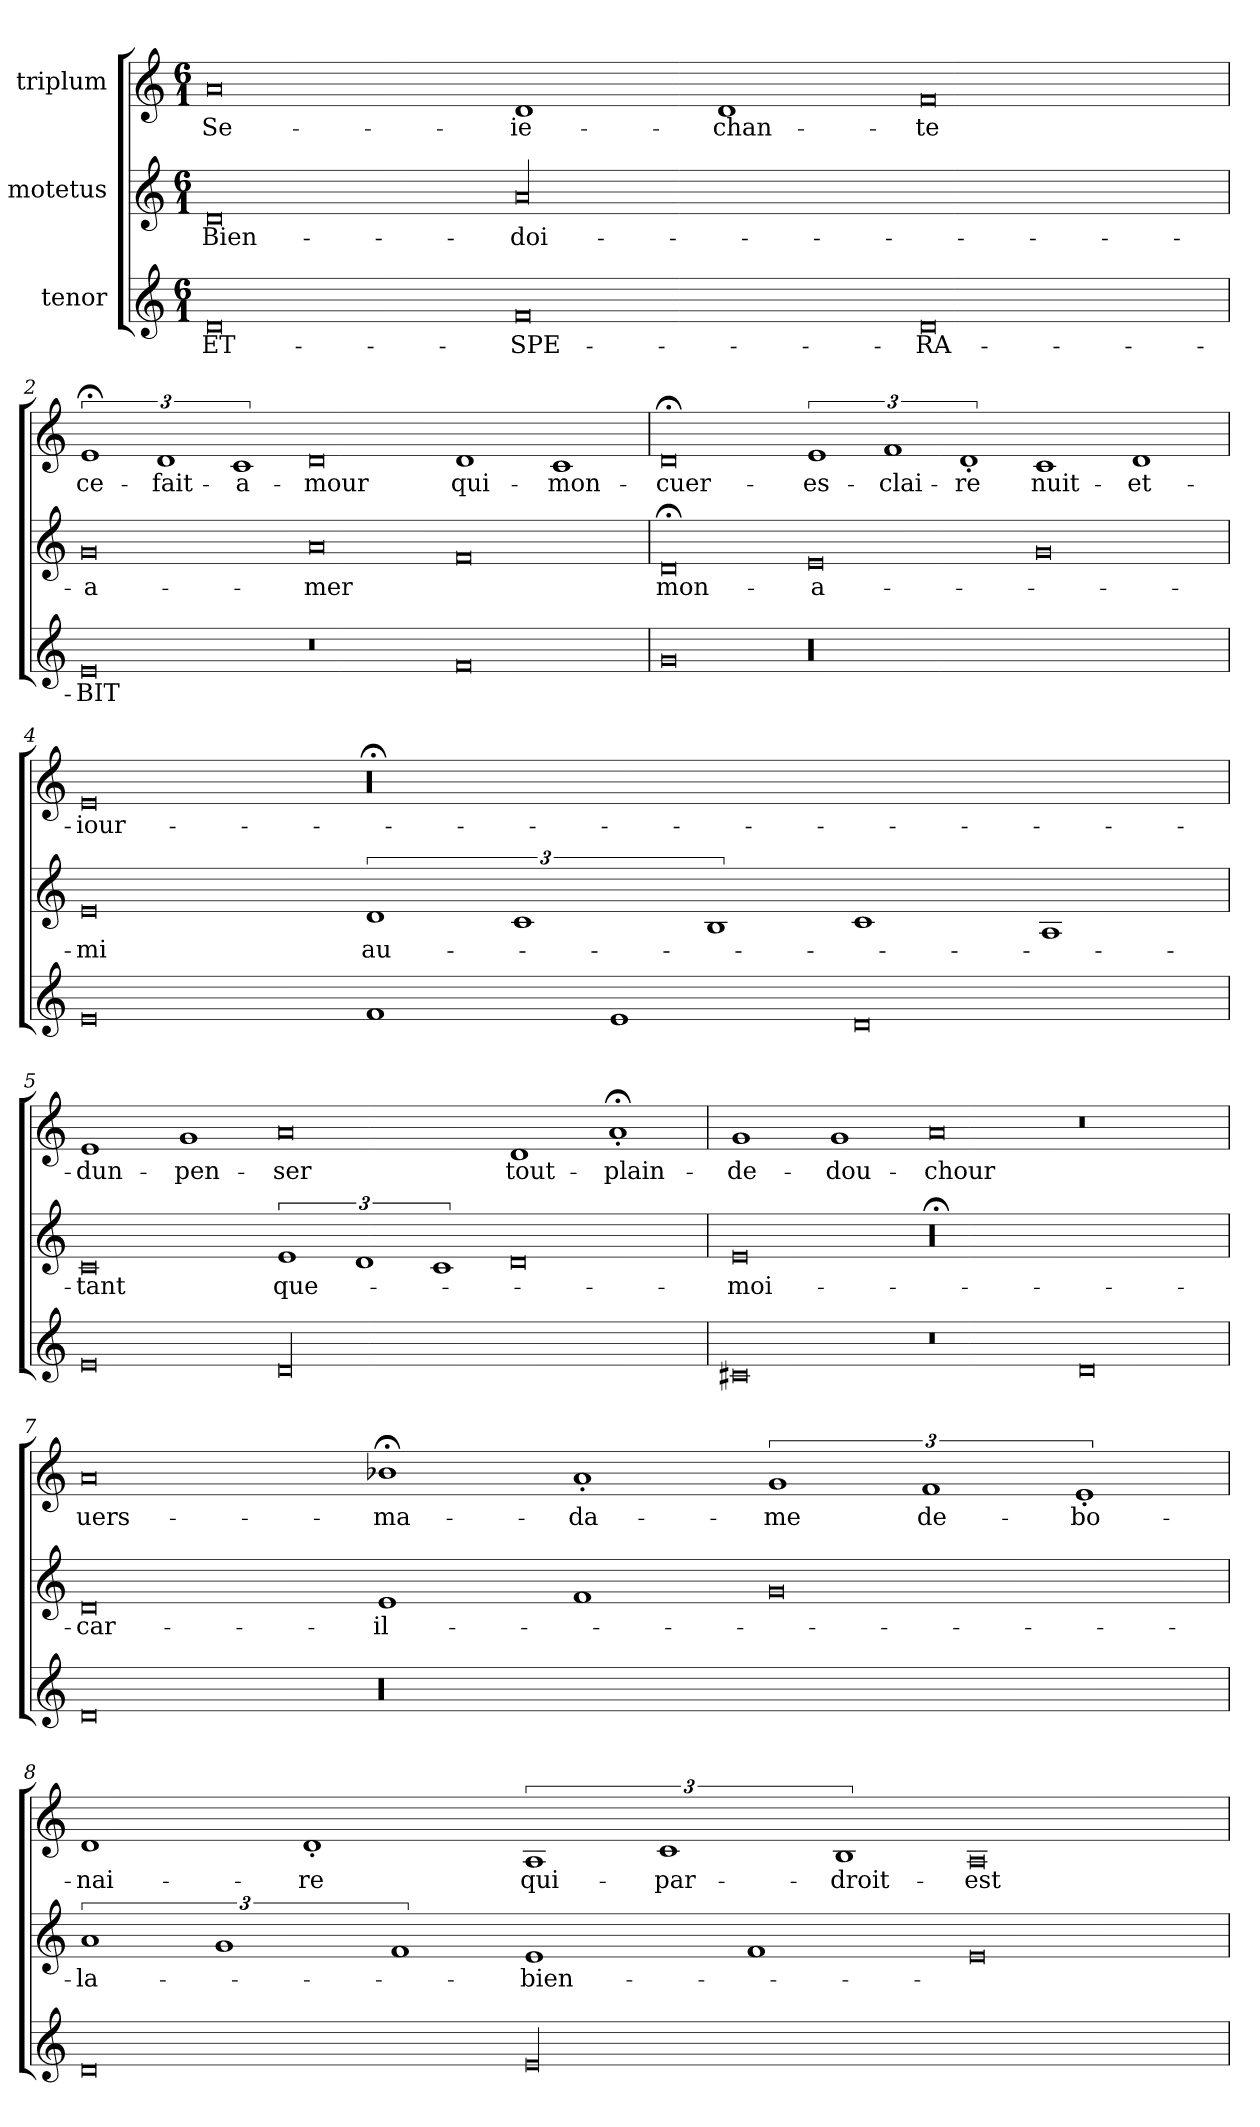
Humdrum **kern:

**kern	**text	**kern	**text	**kern	**text
*part3	*part3	*part2	*part2	*part1	*part1
*staff3	*staff3	*staff2	*staff2	*staff1	*staff1
*I"tenor	*	*I"motetus	*	*I"triplum	*
*clefG2	*	*clefG2	*	*clefG2	*
*k[]	*	*k[]	*	*k[]	*
*C:	*	*C:	*	*C:	*
*M6/1	*	*M6/1	*	*M6/1	*
=1	=1	=1	=1	=1	=1
0d/	ET-	0d/	Bien-	0a/	Se-
0f/	SPE-	00a/	doi-	1d/	ie-
.	.	.	.	1d/	chan-
0d/	-RA-	.	.	0f/	-te
=2	=2	=2	=2	=2	=2
0e/	-BIT	0g/	a-	3%2e;</	ce-
.	.	.	.	3%2d/	fait-
.	.	.	.	3%2c/	a-
0r	.	0a/	-mer	0d/	-mour
0f/	.	0f/	.	1d/	qui-
.	.	.	.	1c/	mon-
=3	=3	=3	=3	=3	=3
0g/	.	0d;</	mon-	0d;</	cuer-
00r	.	0e/	a-	3%2e/	es-
.	.	.	.	3%2f/	-clai-
.	.	.	.	3%2d'/	-re
.	.	0g/	.	1c/	nuit-
.	.	.	.	1d/	et-
=4	=4	=4	=4	=4	=4
0e/	.	0e/	-mi	0e/	iour-
1f/	.	3%2d/	au-	00r;<	.
.	.	3%2c/	.	.	.
1e/	.	.	.	.	.
.	.	3%2B/	.	.	.
0d/	.	1c/	.	.	.
.	.	1A/	.	.	.
=5	=5	=5	=5	=5	=5
0e/	.	0c/	-tant	1e/	dun-
.	.	.	.	1g/	pen-
00d/	.	3%2e/	que-	0a/	-ser
.	.	3%2d/	.	.	.
.	.	3%2c/	.	.	.
.	.	0d/	.	1d/	tout-
.	.	.	.	1a;<'/	plain-
=6	=6	=6	=6	=6	=6
0c#X/	.	0e/	moi-	1g/	de-
.	.	.	.	1g/	dou-
0r	.	00r;<	.	0a/	-chour
0d/	.	.	.	0r	.
=7	=7	=7	=7	=7	=7
0d/	.	0d/	car-	0a/	uers-
00r	.	1e/	il-	1b-X;<\	ma-
.	.	1f/	.	1a'/	da-
.	.	0g/	.	3%2g/	-me
.	.	.	.	3%2f/	de-
.	.	.	.	3%2e'/	-bo-
=8	=8	=8	=8	=8	=8
0d/	.	3%2a/	la-	1d/	-nai-
.	.	3%2g/	.	.	.
.	.	.	.	1d'/	-re
.	.	3%2f/	.	.	.
00e/	.	1e/	bien-	3%2A/	qui-
.	.	.	.	3%2c/	par-
.	.	1f/	.	.	.
.	.	.	.	3%2B/	droit-
.	.	0e/	.	0A/	est-
=	=	=	=	=	=
*-	*-	*-	*-	*-	*-
